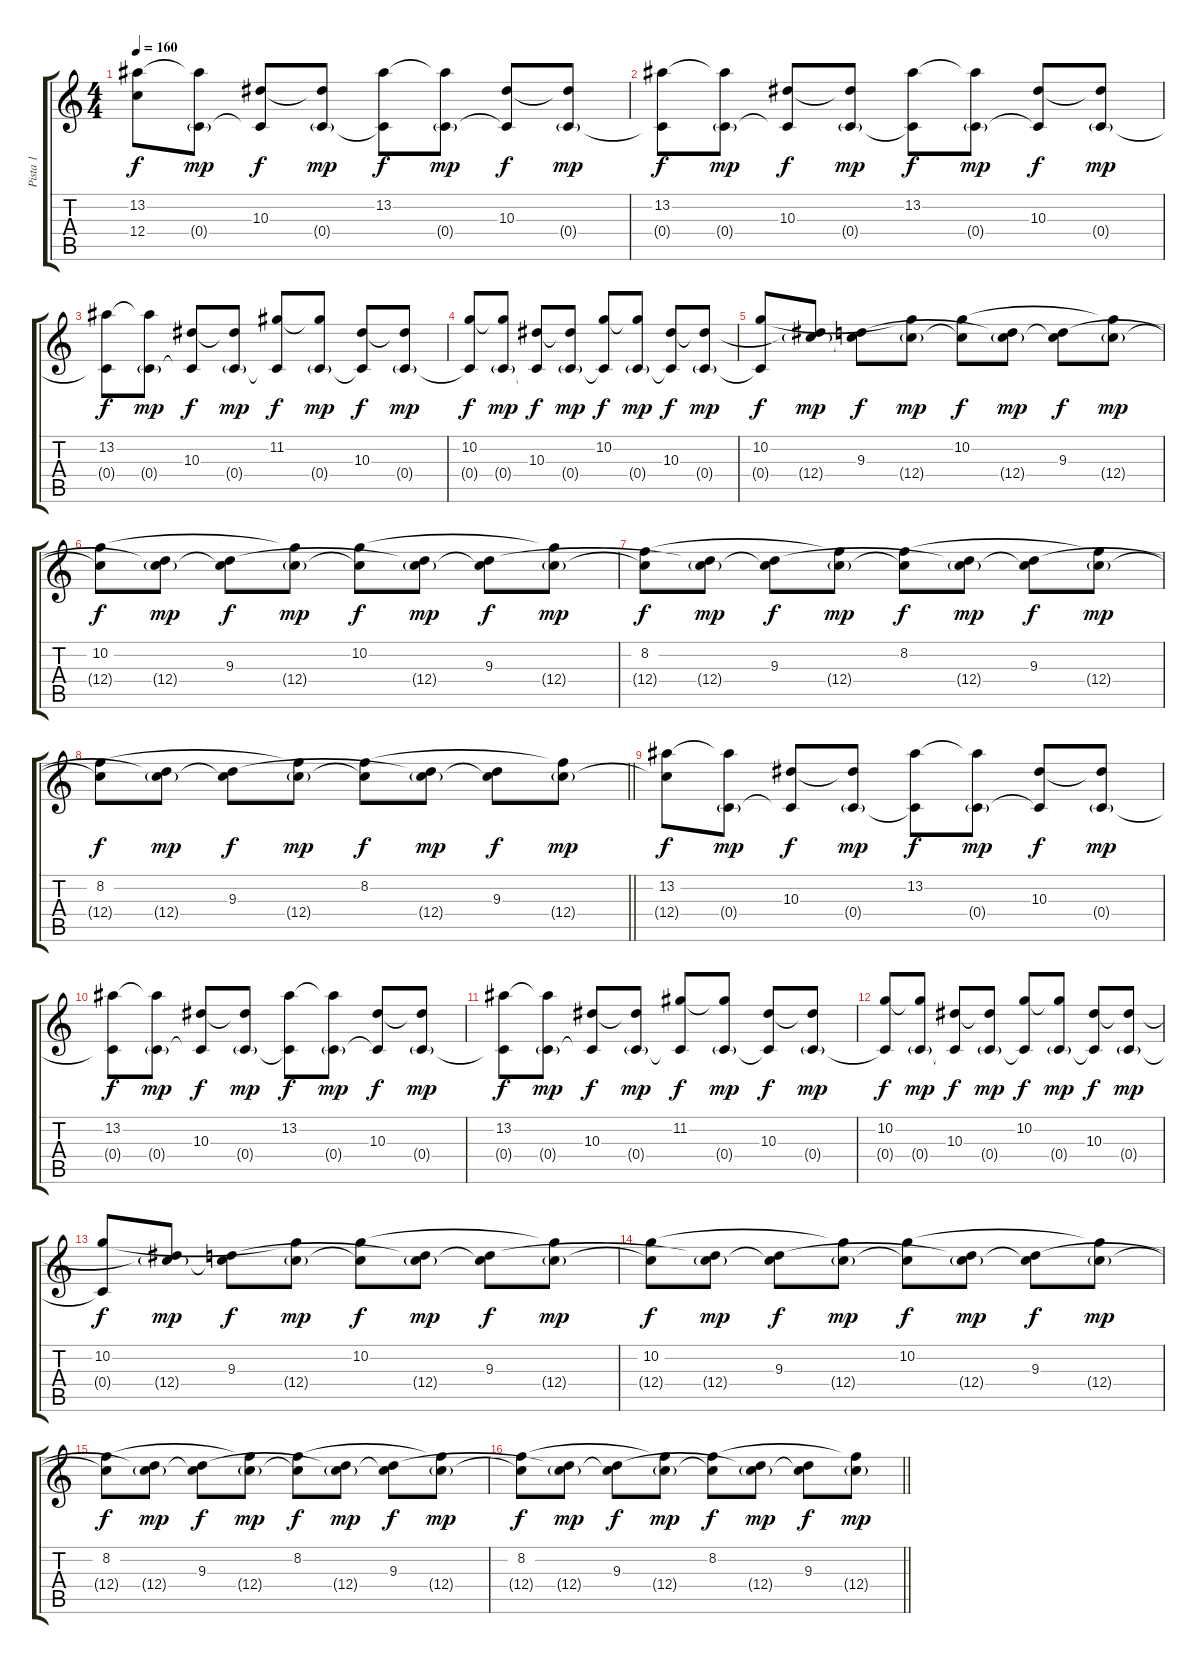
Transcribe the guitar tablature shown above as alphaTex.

\track ("Pista 1" "Pista 1") {instrument overdrivenguitar}
\staff {score tabs}
\tuning (D4 A3 F3 C3 G2 C2) {hide}
\ts (4 4)
\tempo 160
\clef g2
\ks c
(13.2 12.4{t}).8{dy f} (13.2{t} 0.4{g}).8{dy mp} (10.3 0.4{t}).8{dy f} (10.3{t} 0.4{g}).8{dy mp} (13.2 0.4{t}).8{dy f} (13.2{t} 0.4{g}).8{dy mp} (10.3 0.4{t}).8{dy f} (10.3{t} 0.4{g}).8{dy mp} |
(13.2 0.4{t}).8{dy f} (13.2{t} 0.4{g}).8{dy mp} (10.3 0.4{t}).8{dy f} (10.3{t} 0.4{g}).8{dy mp} (13.2 0.4{t}).8{dy f} (13.2{t} 0.4{g}).8{dy mp} (10.3 0.4{t}).8{dy f} (10.3{t} 0.4{g}).8{dy mp} |
(13.2 0.4{t}).8{dy f} (13.2{t} 0.4{g}).8{dy mp} (10.3 0.4{t}).8{dy f} (10.3{t} 0.4{g}).8{dy mp} (11.2 0.4{t}).8{dy f} (11.2{t} 0.4{g}).8{dy mp} (10.3 0.4{t}).8{dy f} (10.3{t} 0.4{g}).8{dy mp} |
(10.2 0.4{t}).8{dy f} (10.2{t} 0.4{g}).8{dy mp} (10.3 0.4{t}).8{dy f} (10.3{t} 0.4{g}).8{dy mp} (10.2 0.4{t}).8{dy f} (10.2{t} 0.4{g}).8{dy mp} (10.3 0.4{t}).8{dy f} (10.3{t} 0.4{g}).8{dy mp} |
(10.2 0.4{t}).8{dy f} (10.3{t} 12.4{g}).8{dy mp} (9.3 12.4{t}).8{dy f} (10.2{t} 12.4{g}).8{dy mp} (10.2 12.4{t}).8{dy f} (9.3{t} 12.4{g}).8{dy mp} (9.3 12.4{t}).8{dy f} (10.2{t} 12.4{g}).8{dy mp} |
(10.2 12.4{t}).8{dy f} (9.3{t} 12.4{g}).8{dy mp} (9.3 12.4{t}).8{dy f} (10.2{t} 12.4{g}).8{dy mp} (10.2 12.4{t}).8{dy f} (9.3{t} 12.4{g}).8{dy mp} (9.3 12.4{t}).8{dy f} (10.2{t} 12.4{g}).8{dy mp} |
(8.2 12.4{t}).8{dy f} (9.3{t} 12.4{g}).8{dy mp} (9.3 12.4{t}).8{dy f} (8.2{t} 12.4{g}).8{dy mp} (8.2 12.4{t}).8{dy f} (9.3{t} 12.4{g}).8{dy mp} (9.3 12.4{t}).8{dy f} (8.2{t} 12.4{g}).8{dy mp} |
\barLineRight lightlight
(8.2 12.4{t}).8{dy f} (9.3{t} 12.4{g}).8{dy mp} (9.3 12.4{t}).8{dy f} (8.2{t} 12.4{g}).8{dy mp} (8.2 12.4{t}).8{dy f} (9.3{t} 12.4{g}).8{dy mp} (9.3 12.4{t}).8{dy f} (8.2{t} 12.4{g}).8{dy mp} |
(13.2 12.4{t}).8{dy f} (13.2{t} 0.4{g}).8{dy mp} (10.3 0.4{t}).8{dy f} (10.3{t} 0.4{g}).8{dy mp} (13.2 0.4{t}).8{dy f} (13.2{t} 0.4{g}).8{dy mp} (10.3 0.4{t}).8{dy f} (10.3{t} 0.4{g}).8{dy mp} |
(13.2 0.4{t}).8{dy f} (13.2{t} 0.4{g}).8{dy mp} (10.3 0.4{t}).8{dy f} (10.3{t} 0.4{g}).8{dy mp} (13.2 0.4{t}).8{dy f} (13.2{t} 0.4{g}).8{dy mp} (10.3 0.4{t}).8{dy f} (10.3{t} 0.4{g}).8{dy mp} |
(13.2 0.4{t}).8{dy f} (13.2{t} 0.4{g}).8{dy mp} (10.3 0.4{t}).8{dy f} (10.3{t} 0.4{g}).8{dy mp} (11.2 0.4{t}).8{dy f} (11.2{t} 0.4{g}).8{dy mp} (10.3 0.4{t}).8{dy f} (10.3{t} 0.4{g}).8{dy mp} |
(10.2 0.4{t}).8{dy f} (10.2{t} 0.4{g}).8{dy mp} (10.3 0.4{t}).8{dy f} (10.3{t} 0.4{g}).8{dy mp} (10.2 0.4{t}).8{dy f} (10.2{t} 0.4{g}).8{dy mp} (10.3 0.4{t}).8{dy f} (10.3{t} 0.4{g}).8{dy mp} |
(10.2 0.4{t}).8{dy f} (10.3{t} 12.4{g}).8{dy mp} (9.3 12.4{t}).8{dy f} (10.2{t} 12.4{g}).8{dy mp} (10.2 12.4{t}).8{dy f} (9.3{t} 12.4{g}).8{dy mp} (9.3 12.4{t}).8{dy f} (10.2{t} 12.4{g}).8{dy mp} |
(10.2 12.4{t}).8{dy f} (9.3{t} 12.4{g}).8{dy mp} (9.3 12.4{t}).8{dy f} (10.2{t} 12.4{g}).8{dy mp} (10.2 12.4{t}).8{dy f} (9.3{t} 12.4{g}).8{dy mp} (9.3 12.4{t}).8{dy f} (10.2{t} 12.4{g}).8{dy mp} |
(8.2 12.4{t}).8{dy f} (9.3{t} 12.4{g}).8{dy mp} (9.3 12.4{t}).8{dy f} (8.2{t} 12.4{g}).8{dy mp} (8.2 12.4{t}).8{dy f} (9.3{t} 12.4{g}).8{dy mp} (9.3 12.4{t}).8{dy f} (8.2{t} 12.4{g}).8{dy mp} |
\barLineRight lightlight
(8.2 12.4{t}).8{dy f} (9.3{t} 12.4{g}).8{dy mp} (9.3 12.4{t}).8{dy f} (8.2{t} 12.4{g}).8{dy mp} (8.2 12.4{t}).8{dy f} (9.3{t} 12.4{g}).8{dy mp} (9.3 12.4{t}).8{dy f} (8.2{t} 12.4{g}).8{dy mp}
